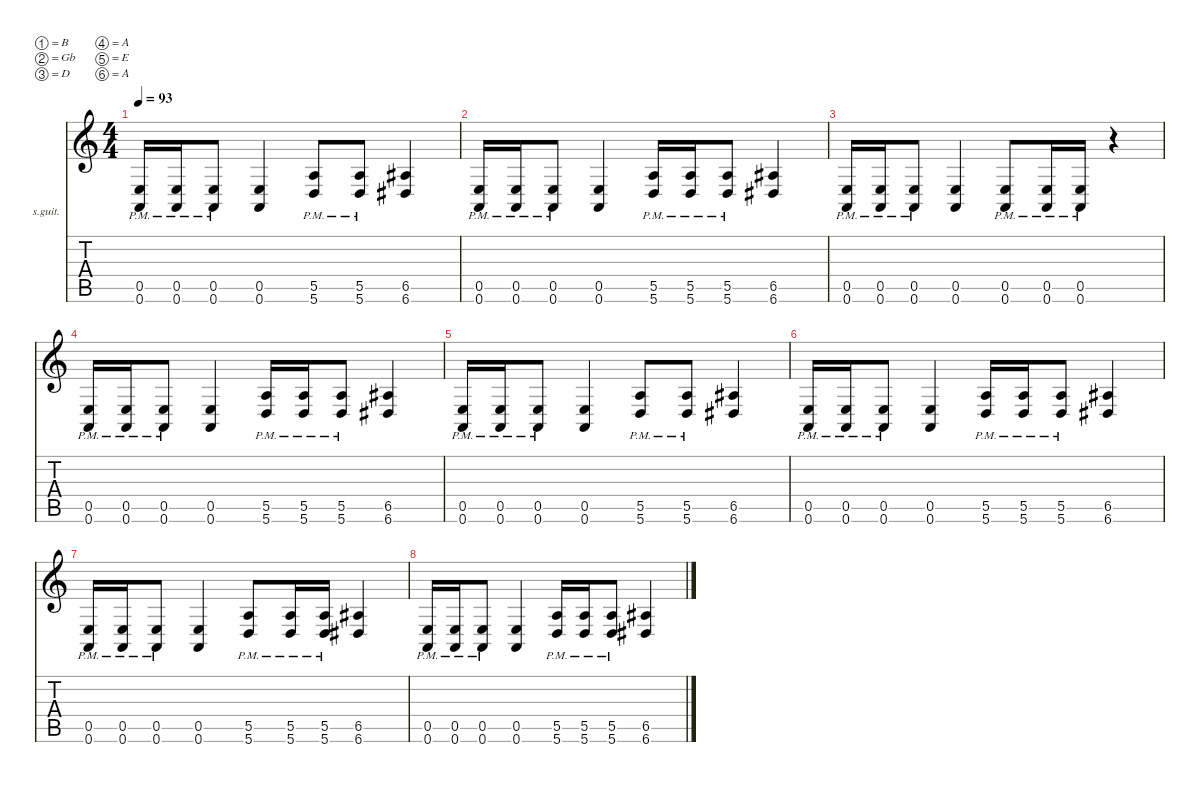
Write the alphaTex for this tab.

\defaultSystemsLayout 4
\hideDynamics
\bracketExtendMode nobrackets
\firstSystemTrackNameOrientation horizontal
\otherSystemsTrackNameOrientation horizontal
\track ("Lead Guitar" "s.guit.") {solo instrument acousticguitarsteel}
\staff {score tabs}
\tuning (B3 Gb3 D3 A2 E2 A1)
\ts (4 4)
\scale
1.09129
\tempo 93
\accidentals auto
\clef g2
\ottava regular
\simile none
\ks c
(0.5{pm} 0.6{pm}).16{dy f beam Up} (0.5{pm} 0.6{pm}).16{beam Up} (0.5{pm} 0.6{pm}).8{beam Up} (0.5 0.6).4{beam Up} (5.5{pm} 5.6{pm}).8{beam Up} (5.5{pm} 5.6{pm}).8{beam Up} (6.5{acc #} 6.6{acc #}).4{beam Up} |
\scale
0.969568 (0.5{pm} 0.6{pm}).16{beam Up} (0.5{pm} 0.6{pm}).16{beam Up} (0.5{pm} 0.6{pm}).8{beam Up} (0.5 0.6).4{beam Up} (5.5{pm} 5.6{pm}).16{beam Up} (5.5{pm} 5.6{pm}).16{beam Up} (5.5{pm} 5.6{pm}).8{beam Up} (6.5{acc #} 6.6{acc #}).4{beam Up} |
\scale
0.969568 (0.5{pm} 0.6{pm}).16{beam Up} (0.5{pm} 0.6{pm}).16{beam Up} (0.5{pm} 0.6{pm}).8{beam Up} (0.5 0.6).4{beam Up} (0.5{pm} 0.6{pm}).8{beam Up} (0.5{pm} 0.6{pm}).16{beam Up} (0.5{pm} 0.6{pm}).16{beam Up} r.4{beam Up} |
\scale
0.969568 (0.5{pm} 0.6{pm}).16{beam Up} (0.5{pm} 0.6{pm}).16{beam Up} (0.5{pm} 0.6{pm}).8{beam Up} (0.5 0.6).4{beam Up} (5.5{pm} 5.6{pm}).16{beam Up} (5.5{pm} 5.6{pm}).16{beam Up} (5.5{pm} 5.6{pm}).8{beam Up} (6.5{acc #} 6.6{acc #}).4{beam Up} |
\scale
1.09524 (0.5{pm} 0.6{pm}).16{beam Up} (0.5{pm} 0.6{pm}).16{beam Up} (0.5{pm} 0.6{pm}).8{beam Up} (0.5 0.6).4{beam Up} (5.5{pm} 5.6{pm}).8{beam Up} (5.5{pm} 5.6{pm}).8{beam Up} (6.5{acc #} 6.6{acc #}).4{beam Up} |
\scale
0.968253 (0.5{pm} 0.6{pm}).16{beam Up} (0.5{pm} 0.6{pm}).16{beam Up} (0.5{pm} 0.6{pm}).8{beam Up} (0.5 0.6).4{beam Up} (5.5{pm} 5.6{pm}).16{beam Up} (5.5{pm} 5.6{pm}).16{beam Up} (5.5{pm} 5.6{pm}).8{beam Up} (6.5{acc #} 6.6{acc #}).4{beam Up} |
\scale
0.968253 (0.5{pm} 0.6{pm}).16{beam Up} (0.5{pm} 0.6{pm}).16{beam Up} (0.5{pm} 0.6{pm}).8{beam Up} (0.5 0.6).4{beam Up} (5.5{pm} 5.6{pm}).8{beam Up} (5.5{pm} 5.6{pm}).16{beam Up} (5.5{pm} 5.6{pm}).16{beam Up} (6.5{acc #} 6.6{acc #}).4{beam Up} |
\scale
0.968253 (0.5{pm} 0.6{pm}).16{beam Up} (0.5{pm} 0.6{pm}).16{beam Up} (0.5{pm} 0.6{pm}).8{beam Up} (0.5 0.6).4{beam Up} (5.5{pm} 5.6{pm}).16{beam Up} (5.5{pm} 5.6{pm}).16{beam Up} (5.5{pm} 5.6{pm}).8{beam Up} (6.5{acc #} 6.6{acc #}).4{beam Up}
